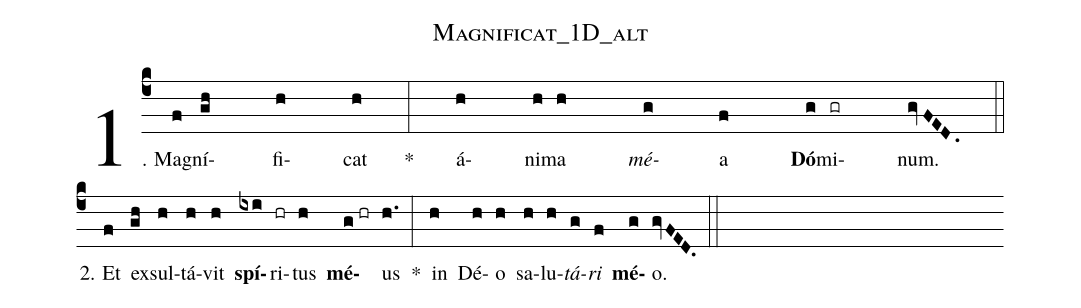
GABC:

name:Magnificat_1D_alt;
%%
(c4) 1. Ma(f)gní(gh)fi(h)cat(h) * (:) á(h)ni(h)ma(h) <i>mé</i>(g)a(f) <b>Dó</b>(g)mi(gr)num.(gv!/F0E0D0.) (::) (z-)
2. Et(f) ex(gh)sul(h)tá(h)vit(h) <b>spí</b>(ixi)ri(hr)tus(h) <b>mé</b>(g//hr)us(h.) *(:) in(h) Dé(h)o(h) sa(h)lu(h)<i>tá</i>(g)<i>ri</i>(f) <b>mé</b>(g)o.(gv/FED.) (::)
